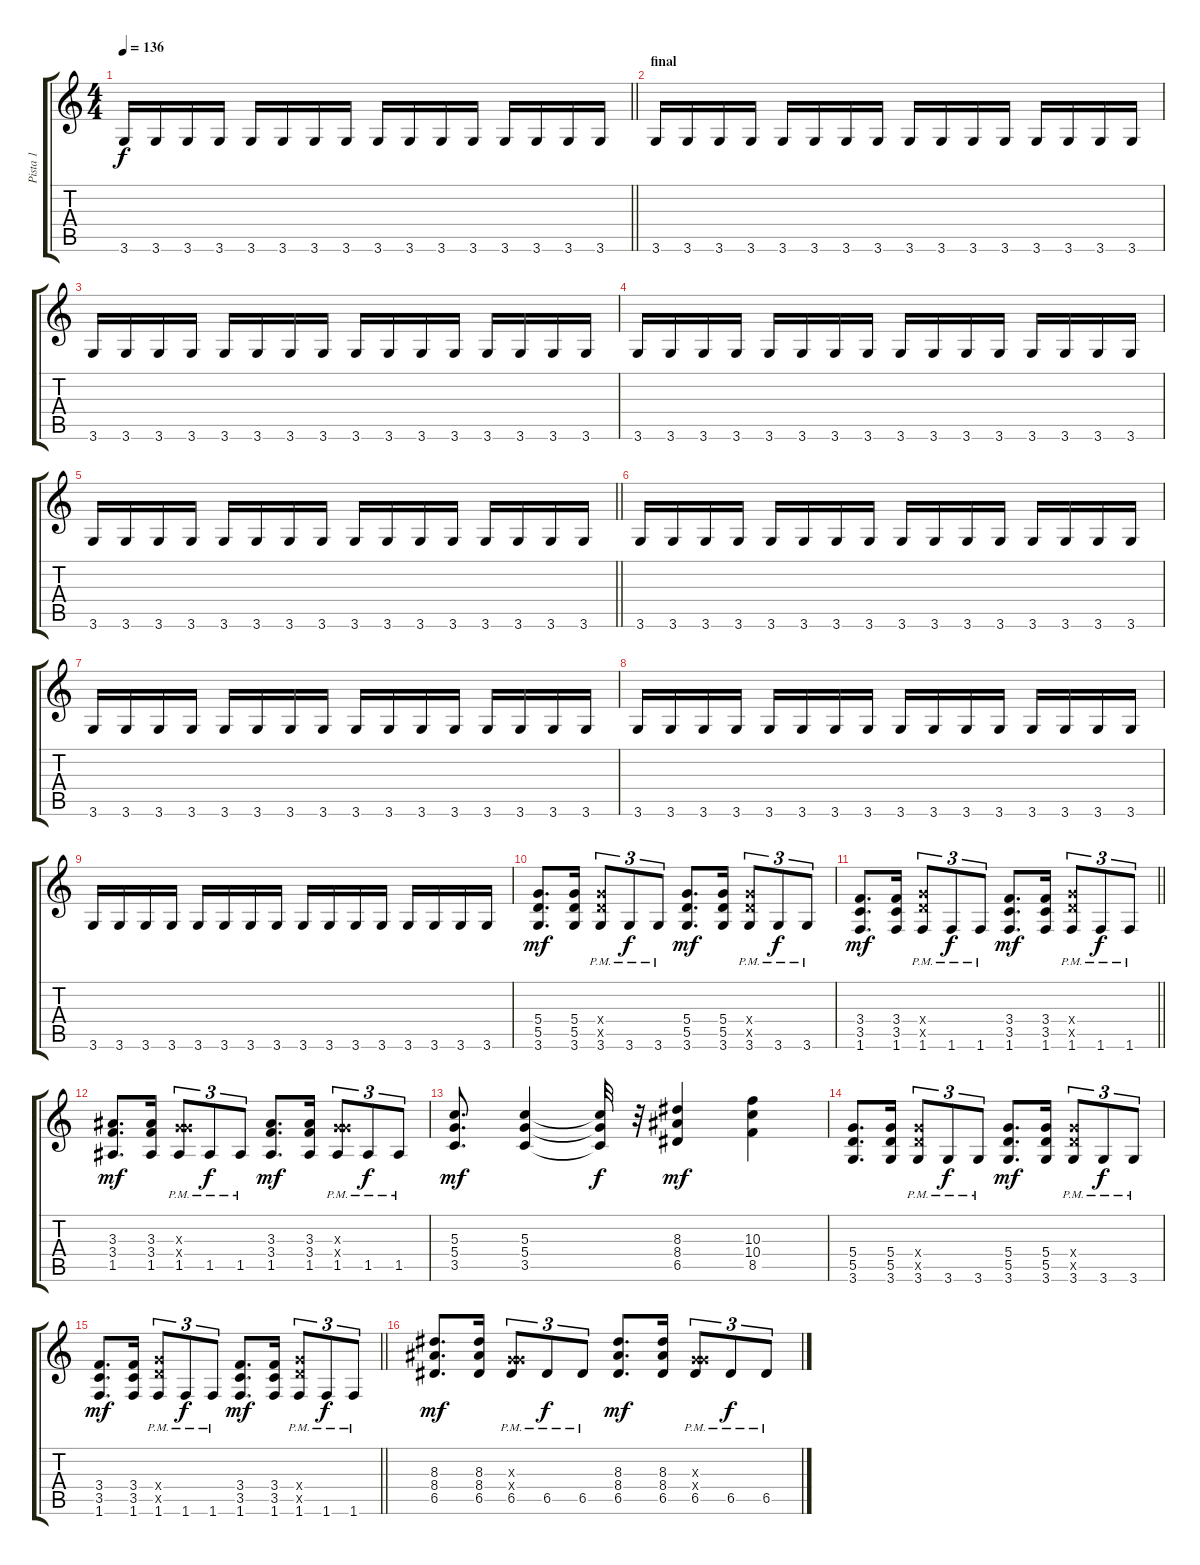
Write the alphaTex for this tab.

\track ("Pista 1" "Pista 1") {instrument distortionguitar}
\staff {score tabs}
\tuning (E4 B3 G3 D3 A2 E2) {hide}
\ts (4 4)
\tempo 136
\clef g2
\barLineRight lightlight
\ks c
3.6.16{dy f} 3.6.16 3.6.16 3.6.16 3.6.16 3.6.16 3.6.16 3.6.16 3.6.16 3.6.16 3.6.16 3.6.16 3.6.16 3.6.16 3.6.16 3.6.16 |
\section ("" "final")
3.6.16 3.6.16 3.6.16 3.6.16 3.6.16 3.6.16 3.6.16 3.6.16 3.6.16 3.6.16 3.6.16 3.6.16 3.6.16 3.6.16 3.6.16 3.6.16 |
3.6.16 3.6.16 3.6.16 3.6.16 3.6.16 3.6.16 3.6.16 3.6.16 3.6.16 3.6.16 3.6.16 3.6.16 3.6.16 3.6.16 3.6.16 3.6.16 |
3.6.16 3.6.16 3.6.16 3.6.16 3.6.16 3.6.16 3.6.16 3.6.16 3.6.16 3.6.16 3.6.16 3.6.16 3.6.16 3.6.16 3.6.16 3.6.16 |
\barLineRight lightlight
3.6.16 3.6.16 3.6.16 3.6.16 3.6.16 3.6.16 3.6.16 3.6.16 3.6.16 3.6.16 3.6.16 3.6.16 3.6.16 3.6.16 3.6.16 3.6.16 |
3.6.16 3.6.16 3.6.16 3.6.16 3.6.16 3.6.16 3.6.16 3.6.16 3.6.16 3.6.16 3.6.16 3.6.16 3.6.16 3.6.16 3.6.16 3.6.16 |
3.6.16 3.6.16 3.6.16 3.6.16 3.6.16 3.6.16 3.6.16 3.6.16 3.6.16 3.6.16 3.6.16 3.6.16 3.6.16 3.6.16 3.6.16 3.6.16 |
3.6.16 3.6.16 3.6.16 3.6.16 3.6.16 3.6.16 3.6.16 3.6.16 3.6.16 3.6.16 3.6.16 3.6.16 3.6.16 3.6.16 3.6.16 3.6.16 |
3.6.16 3.6.16 3.6.16 3.6.16 3.6.16 3.6.16 3.6.16 3.6.16 3.6.16 3.6.16 3.6.16 3.6.16 3.6.16 3.6.16 3.6.16 3.6.16 |
(5.4 5.5 3.6).8{d dy mf} (5.4 5.5 3.6).16 (5.4{x} 5.5{x} 3.6{pm}).8{tu (3 2)} 3.6{pm}.8{tu (3 2) dy f} 3.6{pm}.8{tu (3 2)} (5.4 5.5 3.6).8{d dy mf} (5.4 5.5 3.6).16 (5.4{x} 5.5{x} 3.6{pm}).8{tu (3 2)} 3.6{pm}.8{tu (3 2) dy f} 3.6{pm}.8{tu (3 2)} |
\barLineRight lightlight
(3.4 3.5 1.6).8{d dy mf} (3.4 3.5 1.6).16 (5.4{x} 5.5{x} 1.6{pm}).8{tu (3 2)} 1.6{pm}.8{tu (3 2) dy f} 1.6{pm}.8{tu (3 2)} (3.4 3.5 1.6).8{d dy mf} (3.4 3.5 1.6).16 (5.4{x} 5.5{x} 1.6{pm}).8{tu (3 2)} 1.6{pm}.8{tu (3 2) dy f} 1.6{pm}.8{tu (3 2)} |
(3.3 3.4 1.5).8{d dy mf} (3.3 3.4 1.5).16 (0.3{x} 5.4{x} 1.5{pm}).8{tu (3 2)} 1.5{pm}.8{tu (3 2) dy f} 1.5{pm}.8{tu (3 2)} (3.3 3.4 1.5).8{d dy mf} (3.3 3.4 1.5).16 (0.3{x} 5.4{x} 1.5{pm}).8{tu (3 2)} 1.5{pm}.8{tu (3 2) dy f} 1.5{pm}.8{tu (3 2)} |
(5.3 5.4 3.5).8{d dy mf} (5.3 5.4 3.5).4 (5.3{t} 5.4{t} 3.5{t}).32{dy f} r.32 (8.3 8.4 6.5).4{dy mf} (10.3 10.4 8.5).4 |
(5.4 5.5 3.6).8{d} (5.4 5.5 3.6).16 (5.4{x} 5.5{x} 3.6{pm}).8{tu (3 2)} 3.6{pm}.8{tu (3 2) dy f} 3.6{pm}.8{tu (3 2)} (5.4 5.5 3.6).8{d dy mf} (5.4 5.5 3.6).16 (5.4{x} 5.5{x} 3.6{pm}).8{tu (3 2)} 3.6{pm}.8{tu (3 2) dy f} 3.6{pm}.8{tu (3 2)} |
\barLineRight lightlight
(3.4 3.5 1.6).8{d dy mf} (3.4 3.5 1.6).16 (5.4{x} 5.5{x} 1.6{pm}).8{tu (3 2)} 1.6{pm}.8{tu (3 2) dy f} 1.6{pm}.8{tu (3 2)} (3.4 3.5 1.6).8{d dy mf} (3.4 3.5 1.6).16 (5.4{x} 5.5{x} 1.6{pm}).8{tu (3 2)} 1.6{pm}.8{tu (3 2) dy f} 1.6{pm}.8{tu (3 2)} |
(8.3 8.4 6.5).8{d dy mf} (8.3 8.4 6.5).16 (0.3{x} 5.4{x} 6.5{pm}).8{tu (3 2)} 6.5{pm}.8{tu (3 2) dy f} 6.5{pm}.8{tu (3 2)} (8.3 8.4 6.5).8{d dy mf} (8.3 8.4 6.5).16 (0.3{x} 5.4{x} 6.5{pm}).8{tu (3 2)} 6.5{pm}.8{tu (3 2) dy f} 6.5{pm}.8{tu (3 2)}
